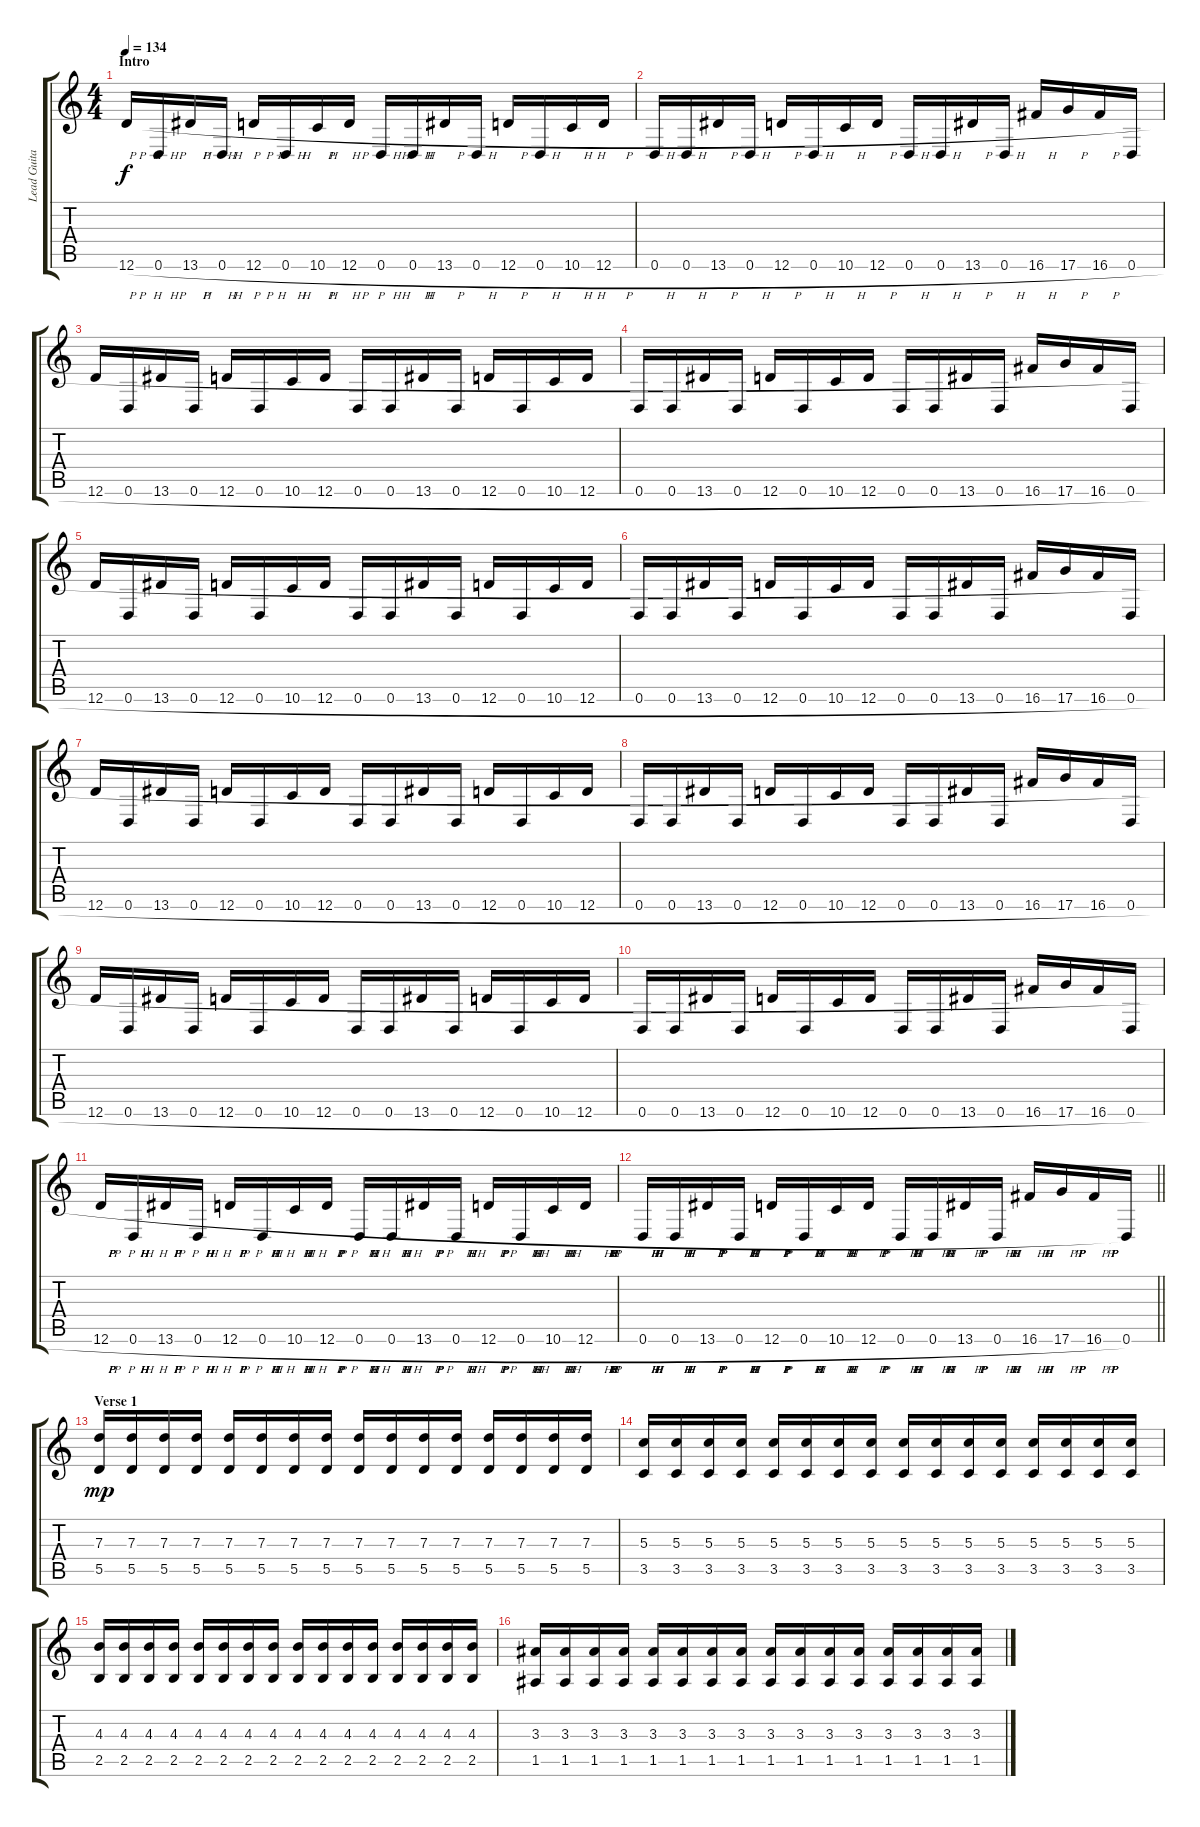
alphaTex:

\track ("Lead Guitar" "Lead Guita") {instrument overdrivenguitar}
\staff {score tabs}
\tuning (E4 B3 G3 D3 A2 D2) {hide}
\ts (4 4)
\section ("" "Intro")
\tempo 134
\clef g2
\ks c
12.6{h}.16{dy f instrument overdrivenguitar} 0.6{h}.16 13.6{h}.16 0.6{h}.16 12.6{h}.16 0.6{h}.16 10.6{h}.16 12.6{h}.16 0.6{h}.16 0.6{h}.16 13.6{h}.16 0.6{h}.16 12.6{h}.16 0.6{h}.16 10.6{h}.16 12.6{h}.16 |
0.6{h}.16 0.6{h}.16 13.6{h}.16 0.6{h}.16 12.6{h}.16 0.6{h}.16 10.6{h}.16 12.6{h}.16 0.6{h}.16 0.6{h}.16 13.6{h}.16 0.6{h}.16 16.6{h}.16 17.6{h}.16 16.6{h}.16 0.6{h}.16 |
12.6{h}.16 0.6{h}.16 13.6{h}.16 0.6{h}.16 12.6{h}.16 0.6{h}.16 10.6{h}.16 12.6{h}.16 0.6{h}.16 0.6{h}.16 13.6{h}.16 0.6{h}.16 12.6{h}.16 0.6{h}.16 10.6{h}.16 12.6{h}.16 |
0.6{h}.16 0.6{h}.16 13.6{h}.16 0.6{h}.16 12.6{h}.16 0.6{h}.16 10.6{h}.16 12.6{h}.16 0.6{h}.16 0.6{h}.16 13.6{h}.16 0.6{h}.16 16.6{h}.16 17.6{h}.16 16.6{h}.16 0.6{h}.16 |
12.6{h}.16 0.6{h}.16 13.6{h}.16 0.6{h}.16 12.6{h}.16 0.6{h}.16 10.6{h}.16 12.6{h}.16 0.6{h}.16 0.6{h}.16 13.6{h}.16 0.6{h}.16 12.6{h}.16 0.6{h}.16 10.6{h}.16 12.6{h}.16 |
0.6{h}.16 0.6{h}.16 13.6{h}.16 0.6{h}.16 12.6{h}.16 0.6{h}.16 10.6{h}.16 12.6{h}.16 0.6{h}.16 0.6{h}.16 13.6{h}.16 0.6{h}.16 16.6{h}.16 17.6{h}.16 16.6{h}.16 0.6{h}.16 |
12.6{h}.16 0.6{h}.16 13.6{h}.16 0.6{h}.16 12.6{h}.16 0.6{h}.16 10.6{h}.16 12.6{h}.16 0.6{h}.16 0.6{h}.16 13.6{h}.16 0.6{h}.16 12.6{h}.16 0.6{h}.16 10.6{h}.16 12.6{h}.16 |
0.6{h}.16 0.6{h}.16 13.6{h}.16 0.6{h}.16 12.6{h}.16 0.6{h}.16 10.6{h}.16 12.6{h}.16 0.6{h}.16 0.6{h}.16 13.6{h}.16 0.6{h}.16 16.6{h}.16 17.6{h}.16 16.6{h}.16 0.6{h}.16 |
12.6{h}.16 0.6{h}.16 13.6{h}.16 0.6{h}.16 12.6{h}.16 0.6{h}.16 10.6{h}.16 12.6{h}.16 0.6{h}.16 0.6{h}.16 13.6{h}.16 0.6{h}.16 12.6{h}.16 0.6{h}.16 10.6{h}.16 12.6{h}.16 |
0.6{h}.16 0.6{h}.16 13.6{h}.16 0.6{h}.16 12.6{h}.16 0.6{h}.16 10.6{h}.16 12.6{h}.16 0.6{h}.16 0.6{h}.16 13.6{h}.16 0.6{h}.16 16.6{h}.16 17.6{h}.16 16.6{h}.16 0.6{h}.16 |
12.6{h}.16 0.6{h}.16 13.6{h}.16 0.6{h}.16 12.6{h}.16 0.6{h}.16 10.6{h}.16 12.6{h}.16 0.6{h}.16 0.6{h}.16 13.6{h}.16 0.6{h}.16 12.6{h}.16 0.6{h}.16 10.6{h}.16 12.6{h}.16 |
\barLineRight lightlight
0.6{h}.16 0.6{h}.16 13.6{h}.16 0.6{h}.16 12.6{h}.16 0.6{h}.16 10.6{h}.16 12.6{h}.16 0.6{h}.16 0.6{h}.16 13.6{h}.16 0.6{h}.16 16.6{h}.16 17.6{h}.16 16.6{h}.16 0.6.16 |
\section ("" "Verse 1")
(7.3 5.5).16{dy mp} (7.3 5.5).16 (7.3 5.5).16 (7.3 5.5).16 (7.3 5.5).16 (7.3 5.5).16 (7.3 5.5).16 (7.3 5.5).16 (7.3 5.5).16 (7.3 5.5).16 (7.3 5.5).16 (7.3 5.5).16 (7.3 5.5).16 (7.3 5.5).16 (7.3 5.5).16 (7.3 5.5).16 |
(5.3 3.5).16 (5.3 3.5).16 (5.3 3.5).16 (5.3 3.5).16 (5.3 3.5).16 (5.3 3.5).16 (5.3 3.5).16 (5.3 3.5).16 (5.3 3.5).16 (5.3 3.5).16 (5.3 3.5).16 (5.3 3.5).16 (5.3 3.5).16 (5.3 3.5).16 (5.3 3.5).16 (5.3 3.5).16 |
(4.3 2.5).16 (4.3 2.5).16 (4.3 2.5).16 (4.3 2.5).16 (4.3 2.5).16 (4.3 2.5).16 (4.3 2.5).16 (4.3 2.5).16 (4.3 2.5).16 (4.3 2.5).16 (4.3 2.5).16 (4.3 2.5).16 (4.3 2.5).16 (4.3 2.5).16 (4.3 2.5).16 (4.3 2.5).16 |
(3.3 1.5).16 (3.3 1.5).16 (3.3 1.5).16 (3.3 1.5).16 (3.3 1.5).16 (3.3 1.5).16 (3.3 1.5).16 (3.3 1.5).16 (3.3 1.5).16 (3.3 1.5).16 (3.3 1.5).16 (3.3 1.5).16 (3.3 1.5).16 (3.3 1.5).16 (3.3 1.5).16 (3.3 1.5).16
